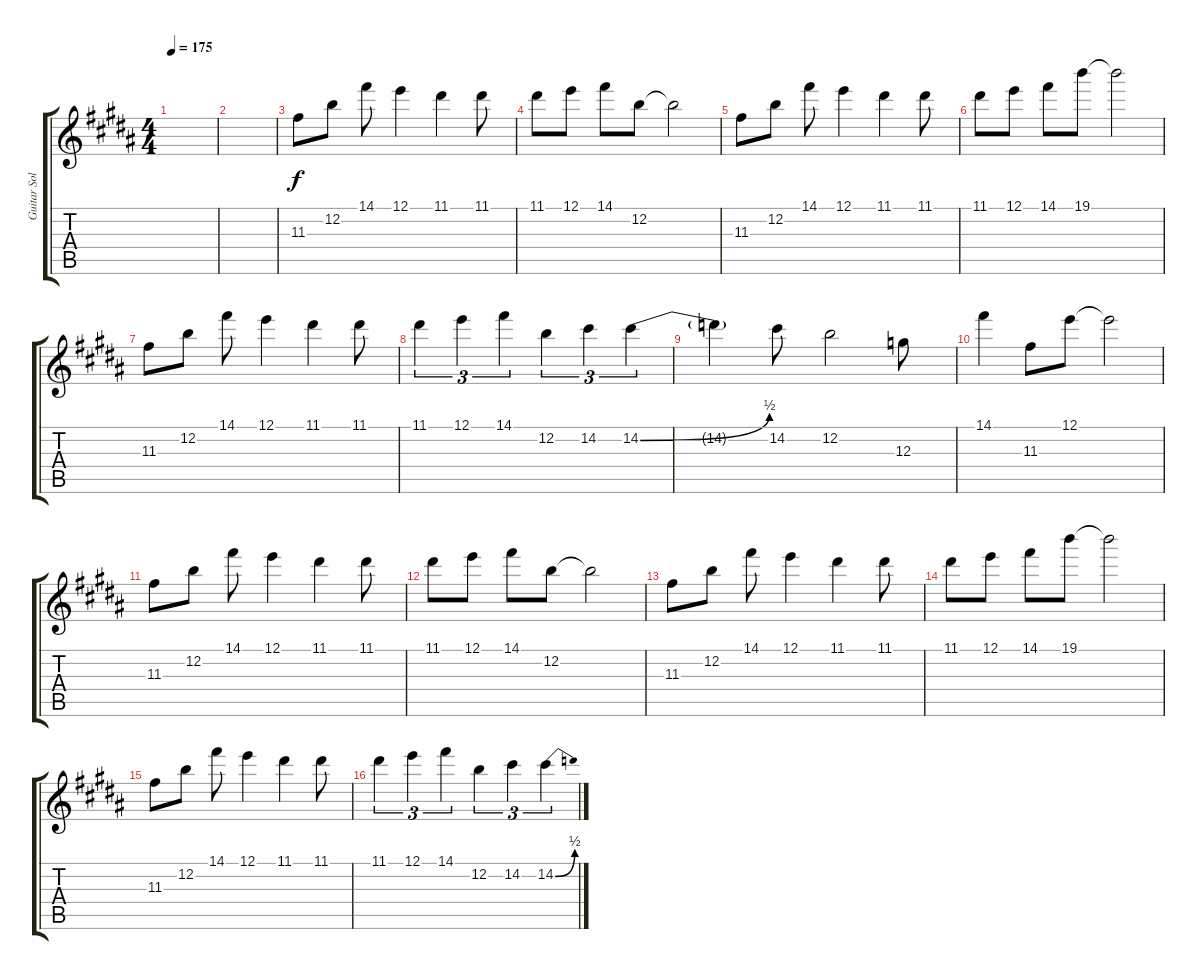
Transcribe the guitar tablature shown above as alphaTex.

\track ("Guitar Solo 1" "Guitar Sol") {instrument distortionguitar}
\staff {score tabs}
\tuning (E4 B3 G3 D3 A2 E2) {hide}
\ts (4 4)
\tempo 175
\clef g2
\ks b
|
|
11.3.8 12.2.8 14.1.8 12.1.4 11.1.4 11.1.8 |
11.1.8 12.1.8 14.1.8 12.2.8 12.2{t}.2 |
11.3.8 12.2.8 14.1.8 12.1.4 11.1.4 11.1.8 |
11.1.8 12.1.8 14.1.8 19.1.8 19.1{t}.2 |
11.3.8 12.2.8 14.1.8 12.1.4 11.1.4 11.1.8 |
11.1.4{tu (3 2)} 12.1.4{tu (3 2)} 14.1.4{tu (3 2)} 12.2.4{tu (3 2)} 14.2.4{tu (3 2)} 14.2{be (bend 0 0 60 2)}.4{tu (3 2)} |
14.2{t}.4 14.2.8 12.2.2 12.3.8 |
14.1.4 11.3.8 12.1.8 12.1{t}.2 |
11.3.8 12.2.8 14.1.8 12.1.4 11.1.4 11.1.8 |
11.1.8 12.1.8 14.1.8 12.2.8 12.2{t}.2 |
11.3.8 12.2.8 14.1.8 12.1.4 11.1.4 11.1.8 |
11.1.8 12.1.8 14.1.8 19.1.8 19.1{t}.2 |
11.3.8 12.2.8 14.1.8 12.1.4 11.1.4 11.1.8 |
11.1.4{tu (3 2)} 12.1.4{tu (3 2)} 14.1.4{tu (3 2)} 12.2.4{tu (3 2)} 14.2.4{tu (3 2)} 14.2{be (bend 0 0 60 2)}.4{tu (3 2)}
